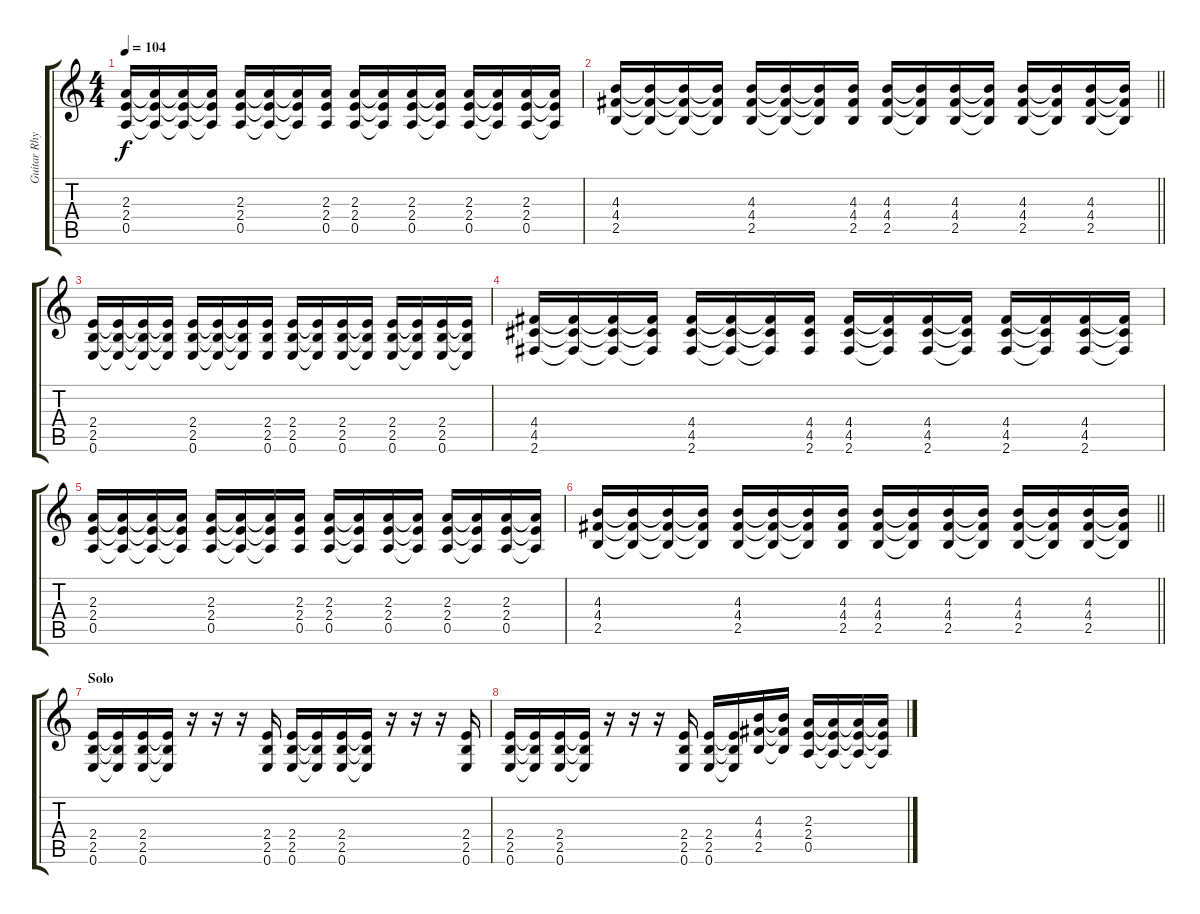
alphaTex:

\track ("Guitar Rhythm" "Guitar Rhy") {instrument overdrivenguitar}
\staff {score tabs}
\tuning (E4 B3 G3 D3 A2 E2) {hide}
\ts (4 4)
\tempo 104
\clef g2
\ks c
(2.3 2.4 0.5).16{dy f} (2.3{t} 2.4{t} 0.5{t}).16 (2.3{t} 2.4{t} 0.5{t}).16 (2.3{t} 2.4{t} 0.5{t}).16 (2.3 2.4 0.5).16 (2.3{t} 2.4{t} 0.5{t}).16 (2.3{t} 2.4{t} 0.5{t}).16 (2.3 2.4 0.5).16 (2.3 2.4 0.5).16 (2.3{t} 2.4{t} 0.5{t}).16 (2.3 2.4 0.5).16 (2.3{t} 2.4{t} 0.5{t}).16 (2.3 2.4 0.5).16 (2.3{t} 2.4{t} 0.5{t}).16 (2.3 2.4 0.5).16 (2.3{t} 2.4{t} 0.5{t}).16 |
\barLineRight lightlight
(4.3 4.4 2.5).16 (4.3{t} 4.4{t} 2.5{t}).16 (4.3{t} 4.4{t} 2.5{t}).16 (4.3{t} 4.4{t} 2.5{t}).16 (4.3 4.4 2.5).16 (4.3{t} 4.4{t} 2.5{t}).16 (4.3{t} 4.4{t} 2.5{t}).16 (4.3 4.4 2.5).16 (4.3 4.4 2.5).16 (4.3{t} 4.4{t} 2.5{t}).16 (4.3 4.4 2.5).16 (4.3{t} 4.4{t} 2.5{t}).16 (4.3 4.4 2.5).16 (4.3{t} 4.4{t} 2.5{t}).16 (4.3 4.4 2.5).16 (4.3{t} 4.4{t} 2.5{t}).16 |
(2.4 2.5 0.6).16 (2.4{t} 2.5{t} 0.6{t}).16 (2.4{t} 2.5{t} 0.6{t}).16 (2.4{t} 2.5{t} 0.6{t}).16 (2.4 2.5 0.6).16 (2.4{t} 2.5{t} 0.6{t}).16 (2.4{t} 2.5{t} 0.6{t}).16 (2.4 2.5 0.6).16 (2.4 2.5 0.6).16 (2.4{t} 2.5{t} 0.6{t}).16 (2.4 2.5 0.6).16 (2.4{t} 2.5{t} 0.6{t}).16 (2.4 2.5 0.6).16 (2.4{t} 2.5{t} 0.6{t}).16 (2.4 2.5 0.6).16 (2.4{t} 2.5{t} 0.6{t}).16 |
(4.4 4.5 2.6).16 (4.4{t} 4.5{t} 2.6{t}).16 (4.4{t} 4.5{t} 2.6{t}).16 (4.4{t} 4.5{t} 2.6{t}).16 (4.4 4.5 2.6).16 (4.4{t} 4.5{t} 2.6{t}).16 (4.4{t} 4.5{t} 2.6{t}).16 (4.4 4.5 2.6).16 (4.4 4.5 2.6).16 (4.4{t} 4.5{t} 2.6{t}).16 (4.4 4.5 2.6).16 (4.4{t} 4.5{t} 2.6{t}).16 (4.4 4.5 2.6).16 (4.4{t} 4.5{t} 2.6{t}).16 (4.4 4.5 2.6).16 (4.4{t} 4.5{t} 2.6{t}).16 |
(2.3 2.4 0.5).16 (2.3{t} 2.4{t} 0.5{t}).16 (2.3{t} 2.4{t} 0.5{t}).16 (2.3{t} 2.4{t} 0.5{t}).16 (2.3 2.4 0.5).16 (2.3{t} 2.4{t} 0.5{t}).16 (2.3{t} 2.4{t} 0.5{t}).16 (2.3 2.4 0.5).16 (2.3 2.4 0.5).16 (2.3{t} 2.4{t} 0.5{t}).16 (2.3 2.4 0.5).16 (2.3{t} 2.4{t} 0.5{t}).16 (2.3 2.4 0.5).16 (2.3{t} 2.4{t} 0.5{t}).16 (2.3 2.4 0.5).16 (2.3{t} 2.4{t} 0.5{t}).16 |
\barLineRight lightlight
(4.3 4.4 2.5).16 (4.3{t} 4.4{t} 2.5{t}).16 (4.3{t} 4.4{t} 2.5{t}).16 (4.3{t} 4.4{t} 2.5{t}).16 (4.3 4.4 2.5).16 (4.3{t} 4.4{t} 2.5{t}).16 (4.3{t} 4.4{t} 2.5{t}).16 (4.3 4.4 2.5).16 (4.3 4.4 2.5).16 (4.3{t} 4.4{t} 2.5{t}).16 (4.3 4.4 2.5).16 (4.3{t} 4.4{t} 2.5{t}).16 (4.3 4.4 2.5).16 (4.3{t} 4.4{t} 2.5{t}).16 (4.3 4.4 2.5).16 (4.3{t} 4.4{t} 2.5{t}).16 |
\section ("" "Solo")
(2.4 2.5 0.6).16 (2.4{t} 2.5{t} 0.6{t}).16 (2.4 2.5 0.6).16 (2.4{t} 2.5{t} 0.6{t}).16 r.16 r.16 r.16 (2.4 2.5 0.6).16 (2.4 2.5 0.6).16 (2.4{t} 2.5{t} 0.6{t}).16 (2.4 2.5 0.6).16 (2.4{t} 2.5{t} 0.6{t}).16 r.16 r.16 r.16 (2.4 2.5 0.6).16 |
(2.4 2.5 0.6).16 (2.4{t} 2.5{t} 0.6{t}).16 (2.4 2.5 0.6).16 (2.4{t} 2.5{t} 0.6{t}).16 r.16 r.16 r.16 (2.4 2.5 0.6).16 (2.4 2.5 0.6).16 (2.4{t} 2.5{t} 0.6{t}).16 (4.3 4.4 2.5).16 (4.3{t} 4.4{t} 2.5{t}).16 (2.3 2.4 0.5).16 (2.3{t} 2.4{t} 0.5{t}).16 (2.3{t} 2.4{t} 0.5{t}).16 (2.3{t} 2.4{t} 0.5{t}).16
